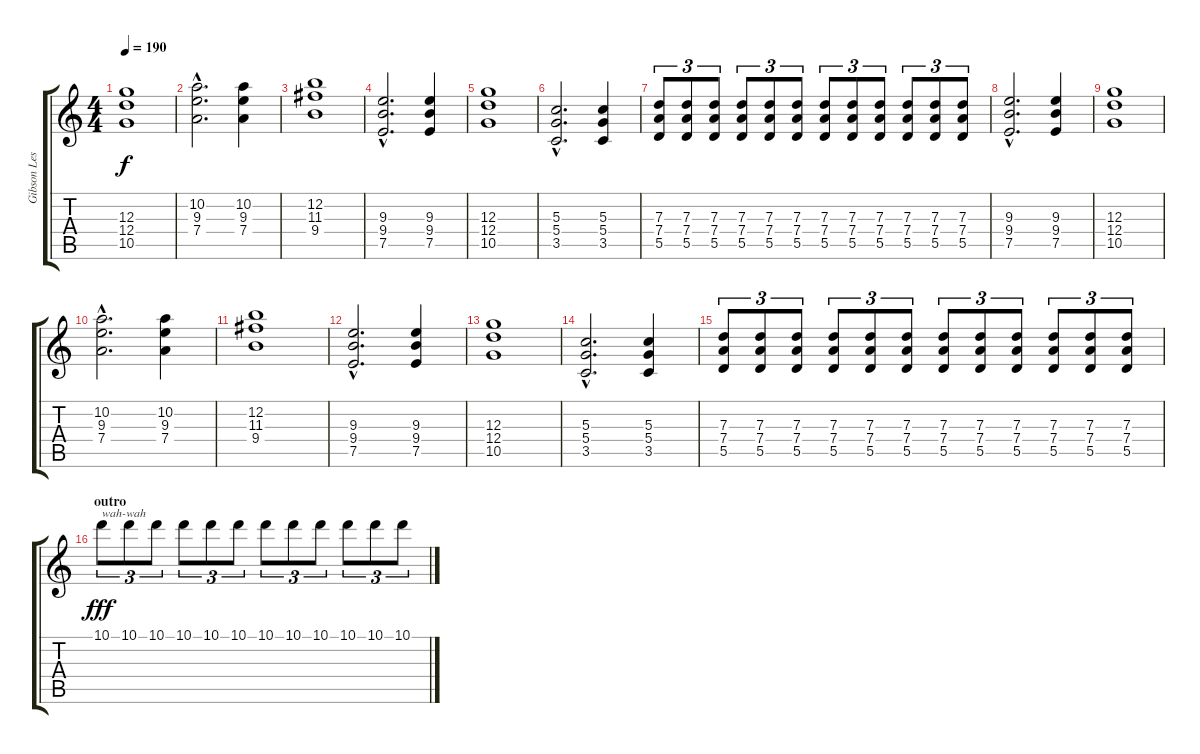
\track ("Gibson Les Paul '92 Gold" "Gibson Les") {instrument overdrivenguitar}
\staff {score tabs}
\tuning (E4 B3 G3 D3 A2 E2) {hide}
\ts (4 4)
\tempo 190
\clef g2
\ks c
(12.3 12.4 10.5).1{dy f} |
(10.2{hac} 9.3{hac} 7.4{hac}).2{d} (10.2 9.3 7.4).4 |
(12.2 11.3 9.4).1 |
(9.3{hac} 9.4{hac} 7.5{hac}).2{d} (9.3 9.4 7.5).4 |
(12.3 12.4 10.5).1 |
(5.3{hac} 5.4{hac} 3.5{hac}).2{d} (5.3 5.4 3.5).4 |
(7.3 7.4 5.5).8{tu (3 2)} (7.3 7.4 5.5).8{tu (3 2)} (7.3 7.4 5.5).8{tu (3 2)} (7.3 7.4 5.5).8{tu (3 2)} (7.3 7.4 5.5).8{tu (3 2)} (7.3 7.4 5.5).8{tu (3 2)} (7.3 7.4 5.5).8{tu (3 2)} (7.3 7.4 5.5).8{tu (3 2)} (7.3 7.4 5.5).8{tu (3 2)} (7.3 7.4 5.5).8{tu (3 2)} (7.3 7.4 5.5).8{tu (3 2)} (7.3 7.4 5.5).8{tu (3 2)} |
(9.3{hac} 9.4{hac} 7.5{hac}).2{d} (9.3 9.4 7.5).4 |
(12.3 12.4 10.5).1 |
(10.2{hac} 9.3{hac} 7.4{hac}).2{d} (10.2 9.3 7.4).4 |
(12.2 11.3 9.4).1 |
(9.3{hac} 9.4{hac} 7.5{hac}).2{d} (9.3 9.4 7.5).4 |
(12.3 12.4 10.5).1 |
(5.3{hac} 5.4{hac} 3.5{hac}).2{d} (5.3 5.4 3.5).4 |
(7.3 7.4 5.5).8{tu (3 2)} (7.3 7.4 5.5).8{tu (3 2)} (7.3 7.4 5.5).8{tu (3 2)} (7.3 7.4 5.5).8{tu (3 2)} (7.3 7.4 5.5).8{tu (3 2)} (7.3 7.4 5.5).8{tu (3 2)} (7.3 7.4 5.5).8{tu (3 2)} (7.3 7.4 5.5).8{tu (3 2)} (7.3 7.4 5.5).8{tu (3 2)} (7.3 7.4 5.5).8{tu (3 2)} (7.3 7.4 5.5).8{tu (3 2)} (7.3 7.4 5.5).8{tu (3 2)} |
\section ("" "outro")
10.1.8{tu (3 2) txt "wah-wah" dy fff} 10.1.8{tu (3 2)} 10.1.8{tu (3 2)} 10.1.8{tu (3 2)} 10.1.8{tu (3 2)} 10.1.8{tu (3 2)} 10.1.8{tu (3 2)} 10.1.8{tu (3 2)} 10.1.8{tu (3 2)} 10.1.8{tu (3 2)} 10.1.8{tu (3 2)} 10.1.8{tu (3 2)}
